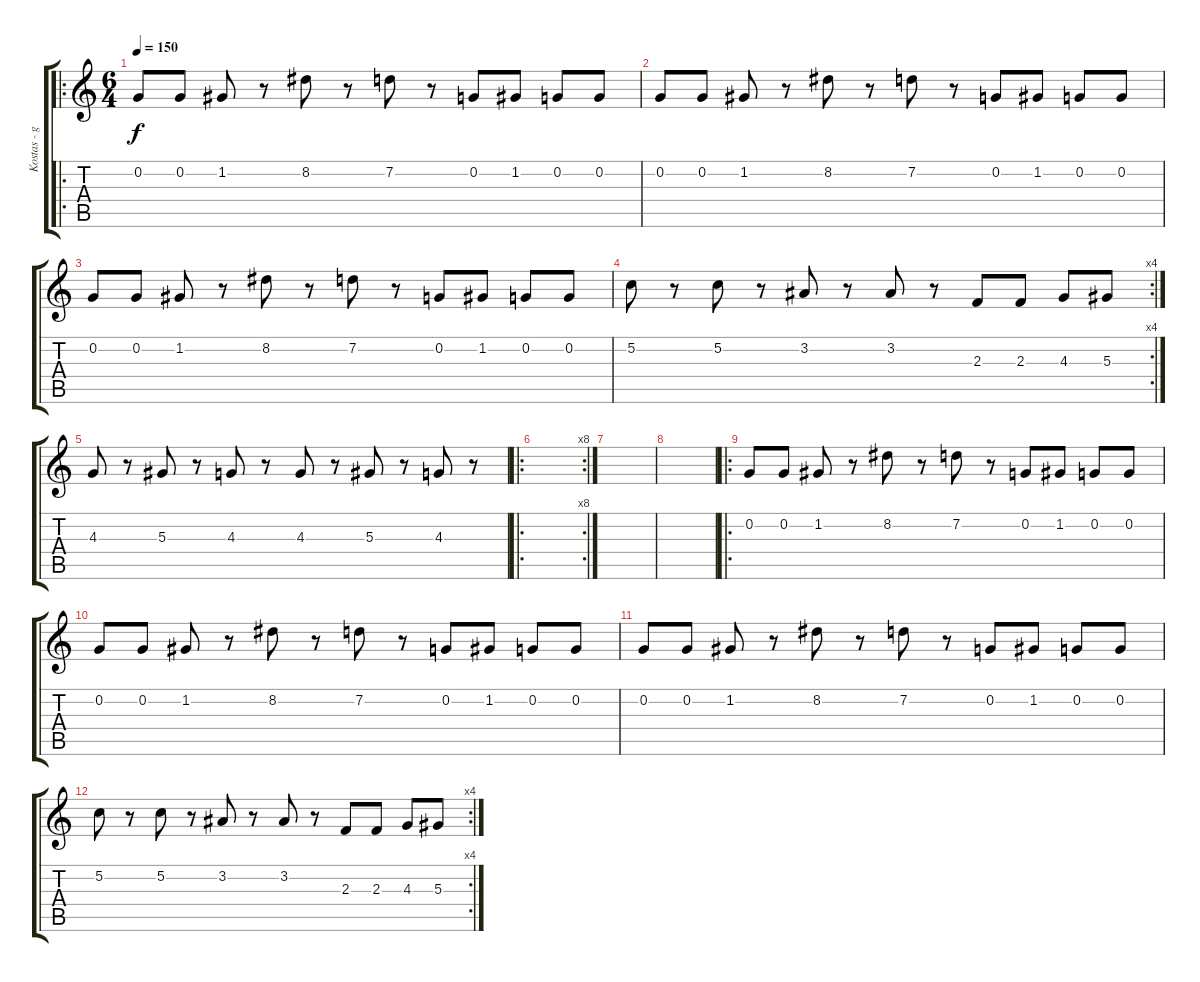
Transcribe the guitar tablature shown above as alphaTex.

\track ("Kostas - gtr2" "Kostas - g") {instrument distortionguitar}
\staff {score tabs}
\tuning (C4 G3 Eb3 Bb2 F2 C2) {hide}
\ro
\ts (6 4)
\tempo 150
\clef g2
\ks c
0.2.8{dy f} 0.2.8 1.2.8 r.8 8.2.8 r.8 7.2.8 r.8 0.2.8 1.2.8 0.2.8 0.2.8 |
0.2.8 0.2.8 1.2.8 r.8 8.2.8 r.8 7.2.8 r.8 0.2.8 1.2.8 0.2.8 0.2.8 |
0.2.8 0.2.8 1.2.8 r.8 8.2.8 r.8 7.2.8 r.8 0.2.8 1.2.8 0.2.8 0.2.8 |
\rc 4
5.2.8 r.8 5.2.8 r.8 3.2.8 r.8 3.2.8 r.8 2.3.8 2.3.8 4.3.8 5.3.8 |
4.3.8 r.8 5.3.8 r.8 4.3.8 r.8 4.3.8 r.8 5.3.8 r.8 4.3.8 r.8 |
\ro
\rc 8
|
|
|
\ro
0.2.8 0.2.8 1.2.8 r.8 8.2.8 r.8 7.2.8 r.8 0.2.8 1.2.8 0.2.8 0.2.8 |
0.2.8 0.2.8 1.2.8 r.8 8.2.8 r.8 7.2.8 r.8 0.2.8 1.2.8 0.2.8 0.2.8 |
0.2.8 0.2.8 1.2.8 r.8 8.2.8 r.8 7.2.8 r.8 0.2.8 1.2.8 0.2.8 0.2.8 |
\rc 4
5.2.8 r.8 5.2.8 r.8 3.2.8 r.8 3.2.8 r.8 2.3.8 2.3.8 4.3.8 5.3.8
